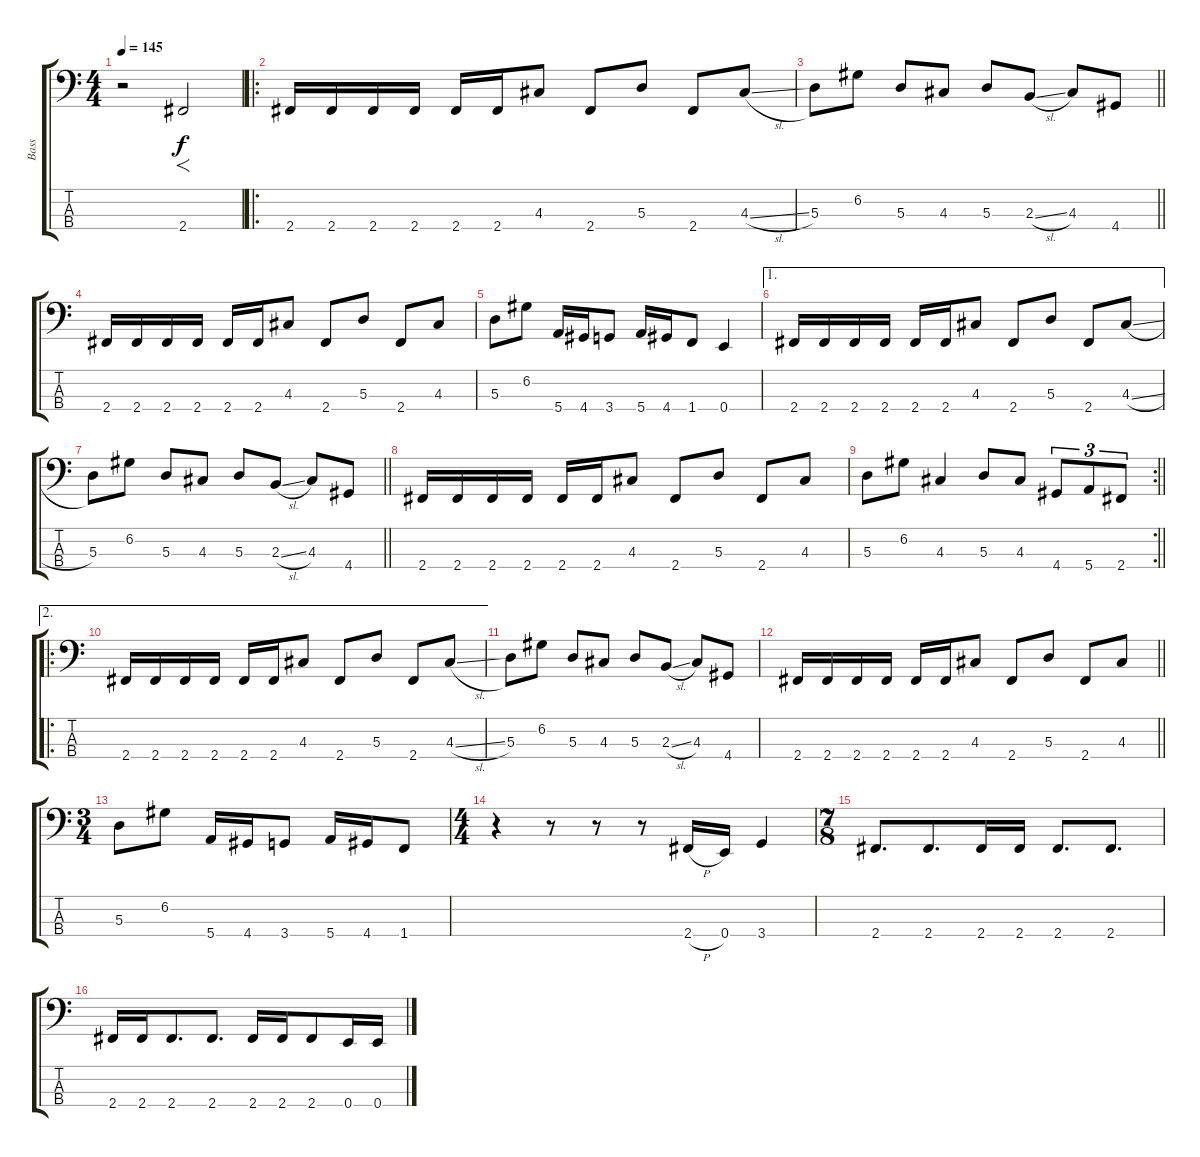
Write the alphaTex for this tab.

\track ("Bass" "Bass") {instrument electricbassfinger}
\staff {score tabs}
\tuning (G2 D2 A1 E1) {hide}
\ts (4 4)
\tempo 145
\clef f4
\ks c
r.2{dy f} 2.4.2{f} |
\ro
2.4.16 2.4.16 2.4.16 2.4.16 2.4.16 2.4.16 4.3.8 2.4.8 5.3.8 2.4.8 4.3{sl}.8 |
\barLineRight lightlight
5.3.8 6.2.8 5.3.8 4.3.8 5.3.8 2.3{sl}.8 4.3.8 4.4.8 |
2.4.16 2.4.16 2.4.16 2.4.16 2.4.16 2.4.16 4.3.8 2.4.8 5.3.8 2.4.8 4.3.8 |
5.3.8 6.2.8 5.4.16 4.4.16 3.4.8 5.4.16 4.4.16 1.4.8 0.4.4 |
\ae 1
2.4.16 2.4.16 2.4.16 2.4.16 2.4.16 2.4.16 4.3.8 2.4.8 5.3.8 2.4.8 4.3{sl}.8 |
\barLineRight lightlight
5.3.8 6.2.8 5.3.8 4.3.8 5.3.8 2.3{sl}.8 4.3.8 4.4.8 |
2.4.16 2.4.16 2.4.16 2.4.16 2.4.16 2.4.16 4.3.8 2.4.8 5.3.8 2.4.8 4.3.8 |
\rc 2
\barLineRight lightlight
5.3.8 6.2.8 4.3.4 5.3.8 4.3.8 4.4.8{tu (3 2)} 5.4.8{tu (3 2)} 2.4.8{tu (3 2)} |
\ae 2
\ro
2.4.16 2.4.16 2.4.16 2.4.16 2.4.16 2.4.16 4.3.8 2.4.8 5.3.8 2.4.8 4.3{sl}.8 |
5.3.8 6.2.8 5.3.8 4.3.8 5.3.8 2.3{sl}.8 4.3.8 4.4.8 |
\barLineRight lightlight
2.4.16 2.4.16 2.4.16 2.4.16 2.4.16 2.4.16 4.3.8 2.4.8 5.3.8 2.4.8 4.3.8 |
\ts (3 4)
5.3.8 6.2.8 5.4.16 4.4.16 3.4.8 5.4.16 4.4.16 1.4.8 |
\ts (4 4)
r.4 r.8 r.8 r.8 2.4{h}.16 0.4.16 3.4.4 |
\ts (7 8)
2.4.8{d} 2.4.8{d} 2.4.16 2.4.16 2.4.8{d} 2.4.8{d} |
2.4.16 2.4.16 2.4.8{d} 2.4.8{d} 2.4.16 2.4.16 2.4.8 0.4.16 0.4.16
